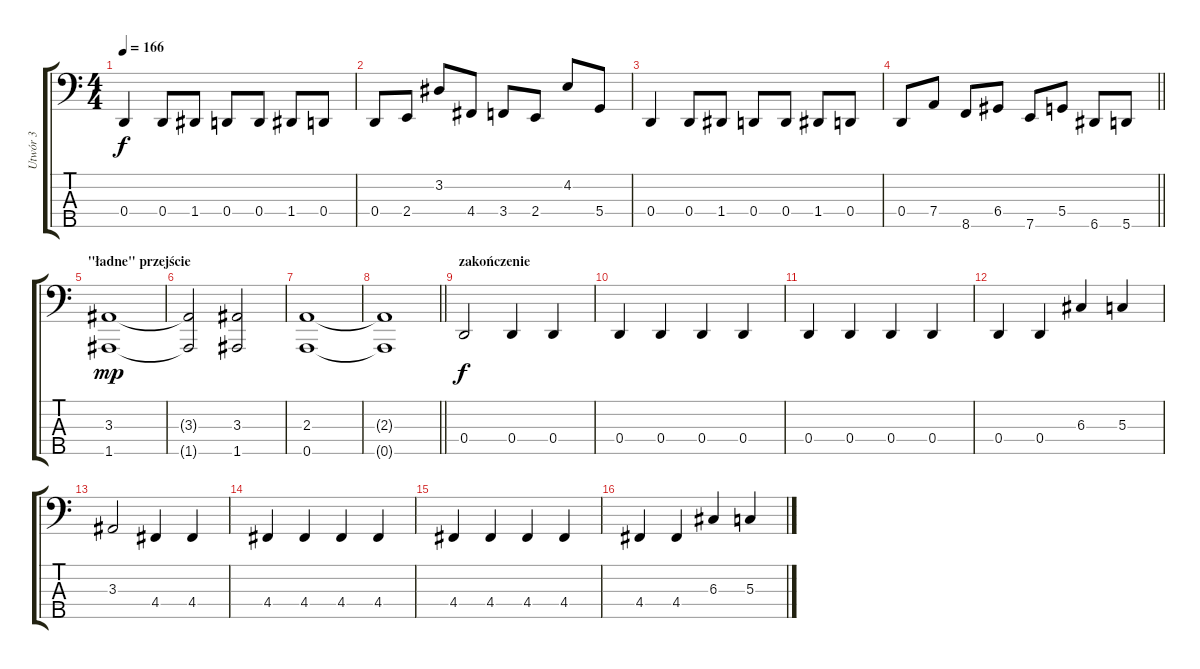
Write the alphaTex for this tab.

\track ("Utwór 3" "Utwór 3") {instrument electricbassfinger}
\staff {score tabs}
\tuning (F2 C2 G1 D1 A0) {hide}
\ts (4 4)
\tempo 166
\clef f4
\ks c
0.4.4{dy f} 0.4.8 1.4.8 0.4.8 0.4.8 1.4.8 0.4.8 |
0.4.8 2.4.8 3.2.8 4.4.8 3.4.8 2.4.8 4.2.8 5.4.8 |
0.4.4 0.4.8 1.4.8 0.4.8 0.4.8 1.4.8 0.4.8 |
\barLineRight lightlight
0.4.8 7.4.8 8.5.8 6.4.8 7.5.8 5.4.8 6.5.8 5.5.8 |
\section ("" "\"ładne\" przejście")
(3.3 1.5).1{dy mp} |
(3.3{t} 1.5{t}).2 (3.3 1.5).2 |
(2.3 0.5).1 |
\barLineRight lightlight
(2.3{t} 0.5{t}).1 |
\section ("" "zakończenie")
0.4.2{dy f} 0.4.4 0.4.4 |
0.4.4 0.4.4 0.4.4 0.4.4 |
0.4.4 0.4.4 0.4.4 0.4.4 |
0.4.4 0.4.4 6.3.4 5.3.4 |
3.3.2 4.4.4 4.4.4 |
4.4.4 4.4.4 4.4.4 4.4.4 |
4.4.4 4.4.4 4.4.4 4.4.4 |
4.4.4 4.4.4 6.3.4 5.3.4
